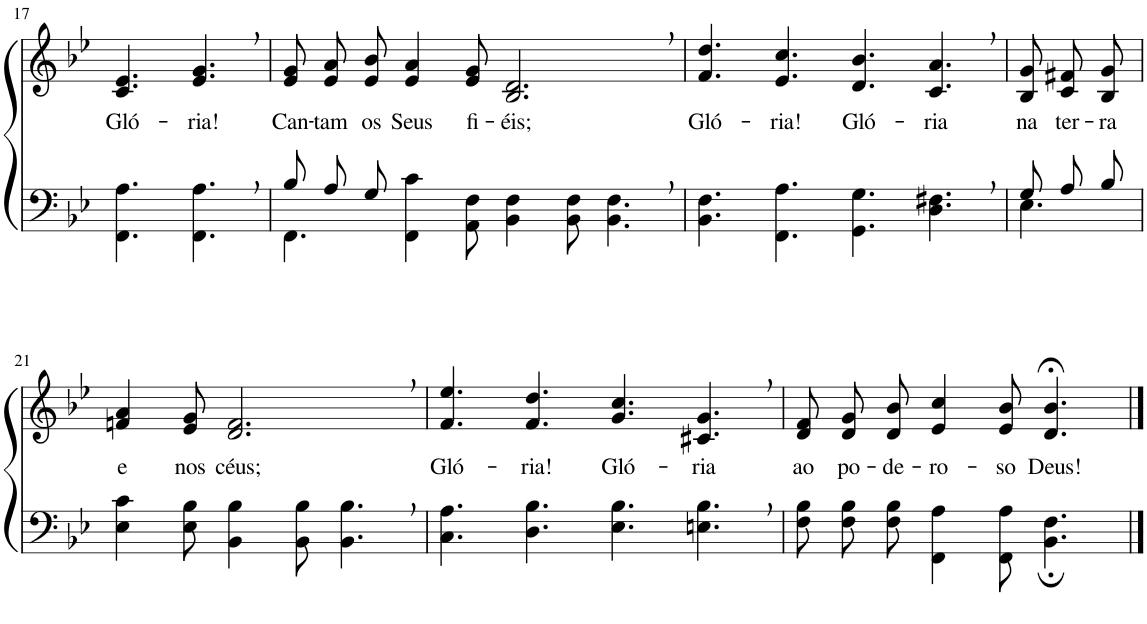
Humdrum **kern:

**kern	**kern	**text
*part2	*part1	*part1
*staff2	*staff1	*staff1
*I"Parte III e IV	*I"Parte I e II	*
!!LO:PB:g=z
*clefF4	*clefG2	*
*Trd-1c-2	*Trd-1c-2	*
*k[b-e-]	*k[b-e-]	*
*M12/8	*M12/8	*
=17	=17	=17
!	!	!LO:LY:b
4.FF\ 4.A\	4.c/ 4.e-/	Gló-
!	!	!LO:LY:b
4.FF\, 4.A\,	4.e-/, 4.g/,	-ria!
=18	=18	=18
*^	*	*
!	!	!	!LO:LY:b
8B-/L	4.FF\	8e-/ 8g/L	Can-
!	!	!	!LO:LY:b
8A/	.	8e-/ 8a/	-tam
!	!	!	!LO:LY:b
8G/J	.	8e-/ 8b-/J	os
!	!	!	!LO:LY:b
4.ryy	4FF\ 4c\	4e-/ 4a/	Seus
!	!	!	!LO:LY:b
.	8AA\ 8F\	8e-/ 8g/	fi-
!	!	!	!LO:LY:b
2.ryy	4BB-\ 4F\	2.B-/, 2.d/,	-éis;
.	8BB-\ 8F\	.	.
.	4.BB-\ 4.F\	.	.
=19	=19	=19	=19
!	!	!	!LO:LY:b
*v	*v	*	*
4.BB-\ 4.F\	4.f/ 4.dd/	Gló-
!	!	!LO:LY:b
4.FF\ 4.A\	4.e-/ 4.cc/	-ria!
!	!	!LO:LY:b
4.GG\ 4.G\	4.d/ 4.b-/	Gló-
!	!	!LO:LY:b
4.D\, 4.F#X\,	4.c/, 4.a/,	-ria
=20	=20	=20
*^	*	*
!	!	!	!LO:LY:b
8G/L	4.E-\	8B-/ 8g/L	na
!	!	!	!LO:LY:b
8A/	.	8c/ 8f#X/	ter-
!	!	!	!LO:LY:b
8B-/J	.	8B-/ 8g/J	-ra
*v	*v	*	*
!!LO:LB:g=z
=21	=21	=21
!	!	!LO:LY:b
4E-\ 4c\	4fn/ 4a/	e
!	!	!LO:LY:b
8E-\ 8B-\	8e-/ 8g/	nos
!	!	!LO:LY:b
4BB-\ 4B-\	2.d/, 2.f/,	céus;
8BB-\ 8B-\	.	.
4.BB-\, 4.B-\,	.	.
=22	=22	=22
!	!	!LO:LY:b
4.C\ 4.A\	4.f/ 4.ee-/	Gló-
!	!	!LO:LY:b
4.D\ 4.B-\	4.f/ 4.dd/	-ria!
!	!	!LO:LY:b
4.E-\ 4.B-\	4.g/ 4.cc/	Gló-
!	!	!LO:LY:b
4.En\, 4.B-\,	4.c#X/, 4.g/,	-ria
=23	=23	=23
!	!	!LO:LY:b
8F\ 8B-\L	8d/ 8f/L	ao
!	!	!LO:LY:b
8F\ 8B-\	8d/ 8g/	po-
!	!	!LO:LY:b
8F\ 8B-\J	8d/ 8b-/J	-de-
!	!	!LO:LY:b
4FF\ 4A\	4e-/ 4cc/	-ro-
!	!	!LO:LY:b
8FF\ 8A\	8e-/ 8b-/	-so
!	!	!LO:LY:b
4.BB-\; 4.F\;	4.d/;< 4.b-/;<	Deus!
==	==	==
*-	*-	*-
